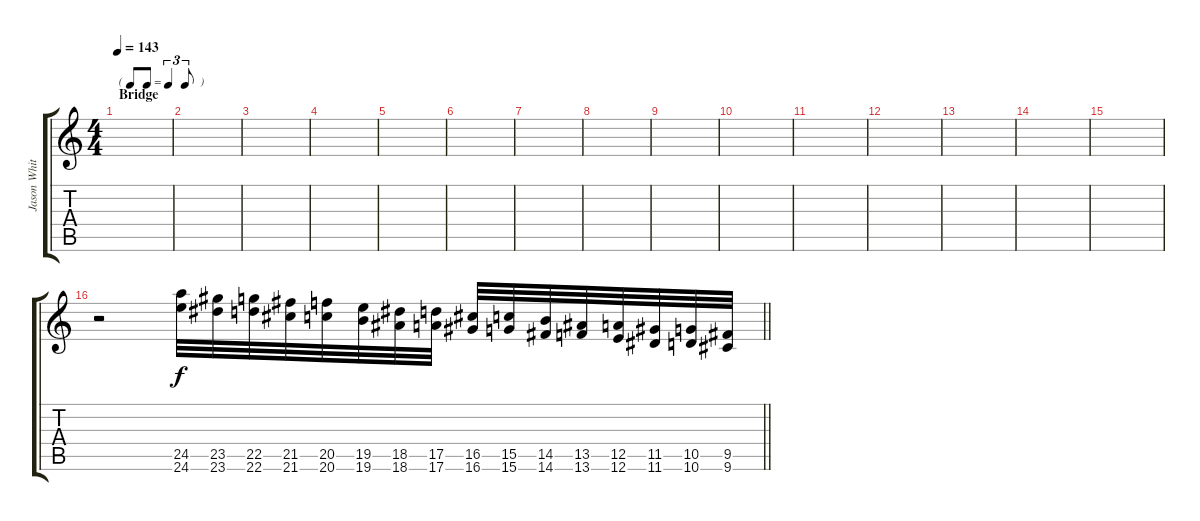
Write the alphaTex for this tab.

\track ("Jason White - Guitar" "Jason Whit") {instrument distortionguitar}
\staff {score tabs}
\tuning (E4 B3 G3 D3 A2 E2) {hide}
\ts (4 4)
\tf triplet8th
\section ("" "Bridge")
\tempo 143
\clef g2
\ks c
|
|
|
|
|
|
|
|
|
|
|
|
|
|
|
\barLineRight lightlight
r.2{volume 13} (24.5 24.6).32 (23.5 23.6).32 (22.5 22.6).32 (21.5 21.6).32 (20.5 20.6).32 (19.5 19.6).32 (18.5 18.6).32 (17.5 17.6).32 (16.5 16.6).32 (15.5 15.6).32 (14.5 14.6).32 (13.5 13.6).32 (12.5 12.6).32 (11.5 11.6).32 (10.5 10.6).32 (9.5 9.6).32
